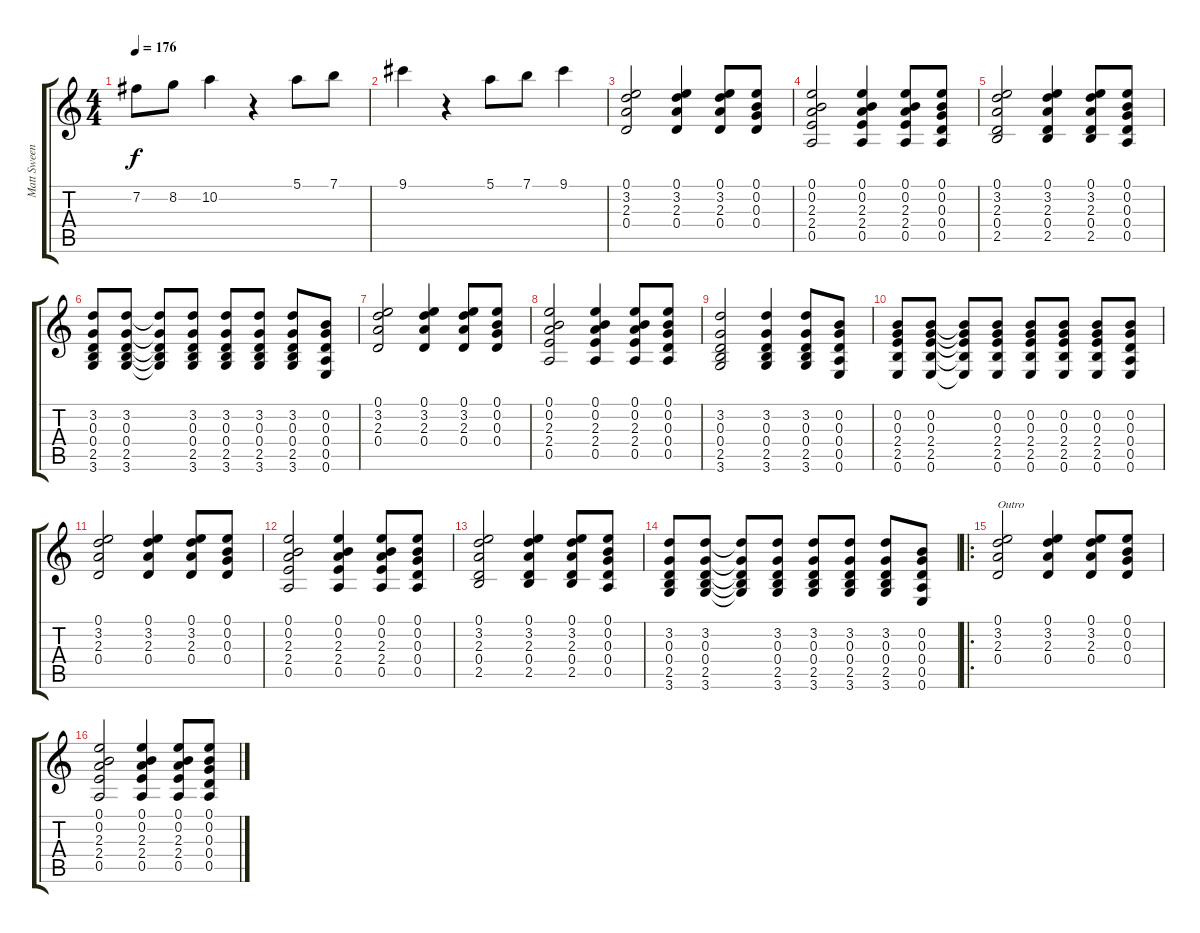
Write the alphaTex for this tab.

\track ("Matt Sweeney" "Matt Sween") {instrument distortionguitar}
\staff {score tabs}
\tuning (E4 B3 G3 D3 A2 E2) {hide}
\ts (4 4)
\tempo 176
\clef g2
\ks c
7.2.8{dy f} 8.2.8 10.2.4 r.4 5.1.8 7.1.8 |
9.1.4 r.4 5.1.8 7.1.8 9.1.4 |
(0.1 3.2 2.3 0.4).2{volume 10} (0.1 3.2 2.3 0.4).4 (0.1 3.2 2.3 0.4).8 (0.1 0.2 0.3 0.4).8 |
(0.1 0.2 2.3 2.4 0.5).2 (0.1 0.2 2.3 2.4 0.5).4 (0.1 0.2 2.3 2.4 0.5).8 (0.1 0.2 0.3 0.4 0.5).8 |
(0.1 3.2 2.3 0.4 2.5).2 (0.1 3.2 2.3 0.4 2.5).4 (0.1 3.2 2.3 0.4 2.5).8 (0.1 0.2 0.3 0.4 0.5).8 |
(3.2 0.3 0.4 2.5 3.6).8 (3.2 0.3 0.4 2.5 3.6).8 (3.2{t} 0.3{t} 0.4{t} 2.5{t} 3.6{t}).8 (3.2 0.3 0.4 2.5 3.6).8 (3.2 0.3 0.4 2.5 3.6).8 (3.2 0.3 0.4 2.5 3.6).8 (3.2 0.3 0.4 2.5 3.6).8 (0.2 0.3 0.4 0.5 0.6).8 |
(0.1 3.2 2.3 0.4).2 (0.1 3.2 2.3 0.4).4 (0.1 3.2 2.3 0.4).8 (0.1 0.2 0.3 0.4).8 |
(0.1 0.2 2.3 2.4 0.5).2 (0.1 0.2 2.3 2.4 0.5).4 (0.1 0.2 2.3 2.4 0.5).8 (0.1 0.2 0.3 0.4 0.5).8 |
(3.2 0.3 0.4 2.5 3.6).2 (3.2 0.3 0.4 2.5 3.6).4 (3.2 0.3 0.4 2.5 3.6).8 (0.2 0.3 0.4 0.5 0.6).8 |
(0.2 0.3 2.4 2.5 0.6).8 (0.2 0.3 2.4 2.5 0.6).8 (0.2{t} 0.3{t} 2.4{t} 2.5{t} 0.6{t}).8 (0.2 0.3 2.4 2.5 0.6).8 (0.2 0.3 2.4 2.5 0.6).8 (0.2 0.3 2.4 2.5 0.6).8 (0.2 0.3 2.4 2.5 0.6).8 (0.2 0.3 0.4 0.5 0.6).8 |
(0.1 3.2 2.3 0.4).2 (0.1 3.2 2.3 0.4).4 (0.1 3.2 2.3 0.4).8 (0.1 0.2 0.3 0.4).8 |
(0.1 0.2 2.3 2.4 0.5).2 (0.1 0.2 2.3 2.4 0.5).4 (0.1 0.2 2.3 2.4 0.5).8 (0.1 0.2 0.3 0.4 0.5).8 |
(0.1 3.2 2.3 0.4 2.5).2 (0.1 3.2 2.3 0.4 2.5).4 (0.1 3.2 2.3 0.4 2.5).8 (0.1 0.2 0.3 0.4 0.5).8 |
(3.2 0.3 0.4 2.5 3.6).8 (3.2 0.3 0.4 2.5 3.6).8 (3.2{t} 0.3{t} 0.4{t} 2.5{t} 3.6{t}).8 (3.2 0.3 0.4 2.5 3.6).8 (3.2 0.3 0.4 2.5 3.6).8 (3.2 0.3 0.4 2.5 3.6).8 (3.2 0.3 0.4 2.5 3.6).8 (0.2 0.3 0.4 0.5 0.6).8 |
\ro
(0.1 3.2 2.3 0.4).2{txt "Outro" volume 11} (0.1 3.2 2.3 0.4).4 (0.1 3.2 2.3 0.4).8 (0.1 0.2 0.3 0.4).8 |
(0.1 0.2 2.3 2.4 0.5).2 (0.1 0.2 2.3 2.4 0.5).4 (0.1 0.2 2.3 2.4 0.5).8 (0.1 0.2 0.3 0.4 0.5).8
